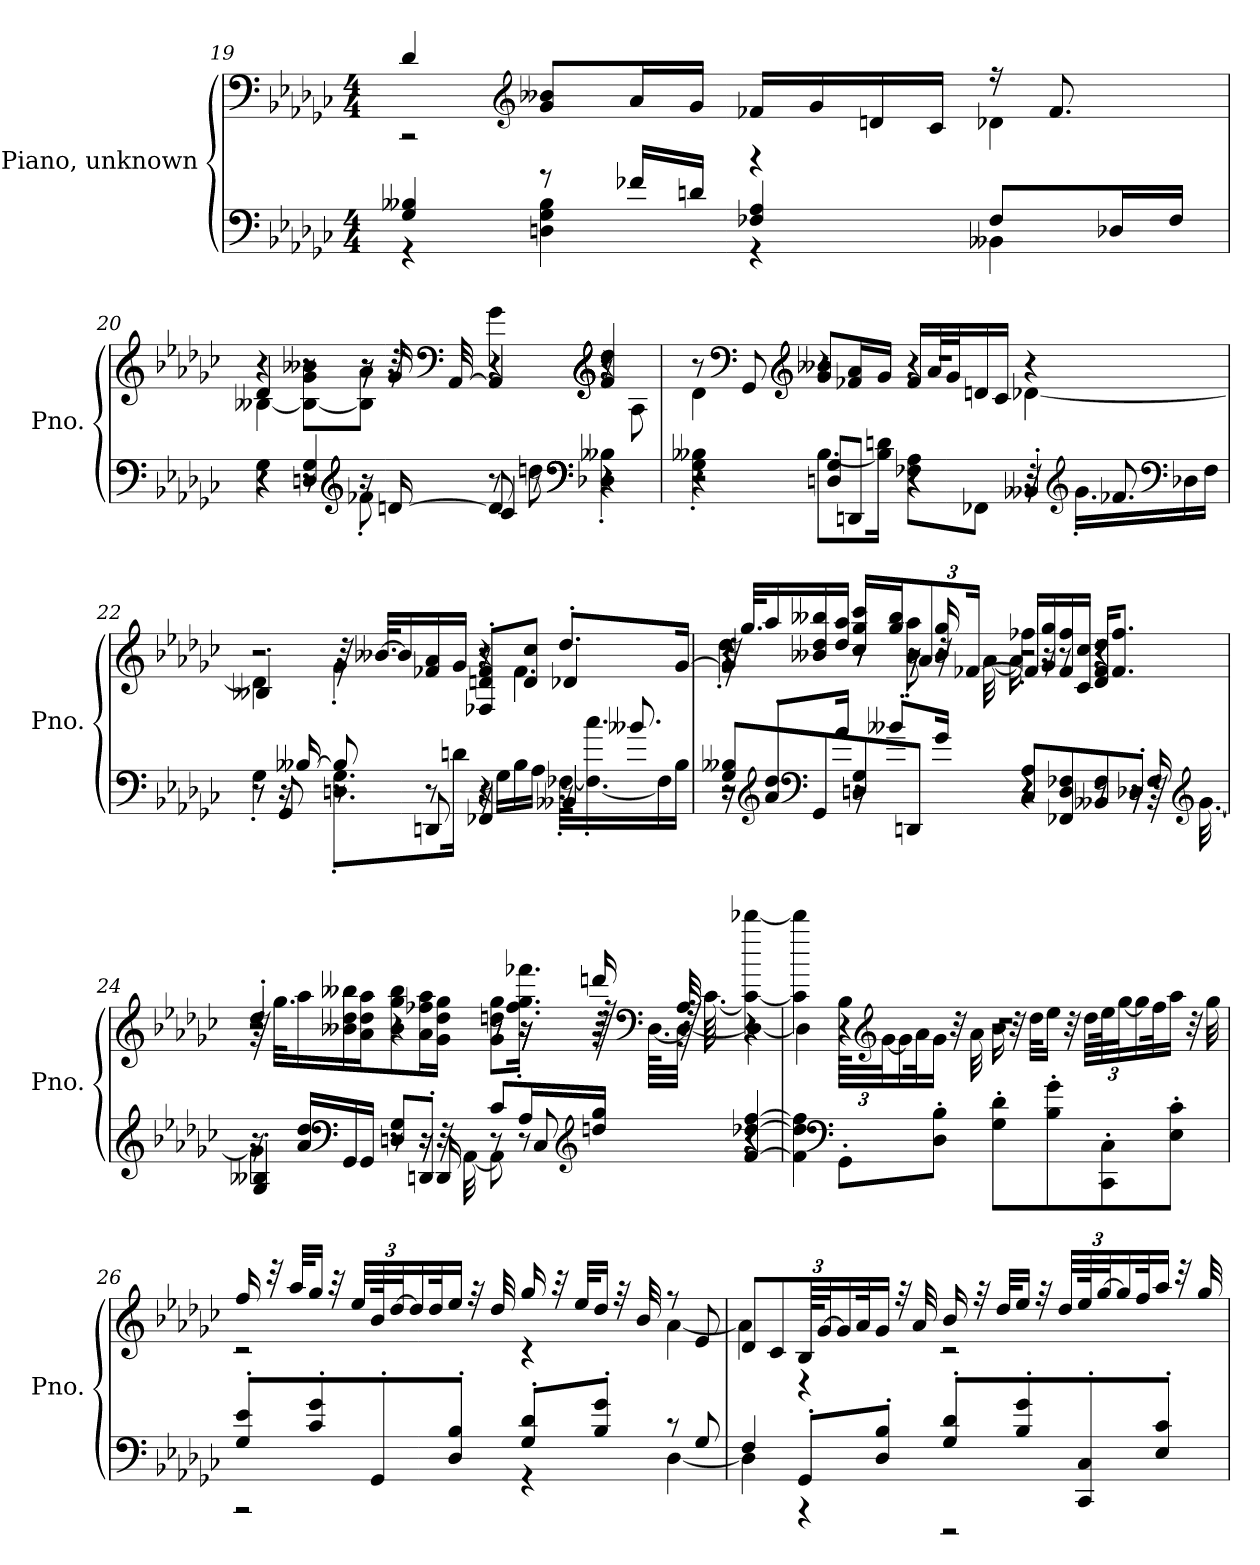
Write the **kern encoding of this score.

**kern	**kern
*part1	*part1
*staff2	*staff1
*I"Piano, unknown	*
*I'Pno.	*
*clefF4	*clefF4
*k[b-e-a-d-g-c-]	*k[b-e-a-d-g-c-]
*M4/4	*M4/4
=19	=19
*^	*^
4G-/ 4B--X/	4r	4d-/	2r
*	*	*clefG2	*
8r	4Dn\ 4G-\ 4B--\	8g-/ 8b--X/L	.
16f-X/LL	.	16a-/L	.
16dn/JJ	.	16g-/JJ	.
4F-X/ 4A-/	4r	16f-X/LL	4r
.	.	16g-/	.
.	.	16dn/	.
.	.	16c-/JJ	.
8F-/L	4BB--X\	16r	4d-X\
.	.	8.f-/	.
16D-X/L	.	.	.
16F-/JJ	.	.	.
!!LO:LB:g=z
=20	=20	=20	=20
*	*^	*	*^
4r	4G-\	4r	4d-/	[4B--X\	4r
8r	8r	4Dn/ 4G-/	8r	8B--\_ 8g-\ 8b--X\L	8r
*clefG2	*	*	*	*	*
16r	8f-X'\	.	16r	8B--\] 8a-\J	16r
[16dn/	.	.	16g-/	.	32r
*	*	*	*clefF4	*	*
.	.	.	.	.	[32AA-/
8d/]	8r	4c-/	4r	4g-\	4AA-/]
8r	8ddn\	.	.	.	.
*clefF4	*	*	*clefG2	*	*
4r	4D-X\' 4B--X\'	4r	4f/ 4dd-/	8r	4r
.	.	.	.	8A-\	.
!!LO:LB:g=z	!!	!!
=21	=21	=21	=21	=21	=21
2r	4G-\' 4B--X\'	4r	1r	4d-\	8r
*	*	*	*clefF4	*	*
.	.	.	.	.	8GG-/
*	*	*	*clefG2	*	*
.	[8.B--\L	8Dn/ 8G-/L	.	4r	8g-/ 8b--X/L
.	.	8DDn/J	.	.	16f-X/ 16a-/L
.	16B--\] 16dn\Jk	.	.	.	16g-/JJ
4r	8F-X\ 8A-\L	4r	.	4r	16f-/LL
.	.	.	.	.	32a-/L
.	.	.	.	.	32g-/J
.	8FF-X\J	.	.	.	16dn/
.	.	.	.	.	16c-/JJ
16r	32r	4BB--X'/	.	[4d-X\	4r
*clefG2	*	*	*	*	*
.	16.g-'\LL	.	.	.	.
8.f-X/	.	.	.	.	.
*clefF4	*	*	*	*	*
.	16D-X\	.	.	.	.
.	16F-\JJ	.	.	.	.
!!LO:LB:g=z	!!	!!
=22	=22	=22	=22	=22	=22
8r	4G-'\	8r	2r	4d-\]	4B--X'/
16r	.	8GG-/	.	.	.
[16B--X/	.	.	.	.	.
8B--/]	8.Dn\' 8.G-\'L	8r	.	4g-'\	64r
.	.	.	.	.	[32.b--X/KLL
.	.	.	.	.	16b--/]
8r	.	8DDn/	.	.	16f-X/ 16a-/
.	16dn\Jk	.	.	.	16g-/JJ
4r	16r	4FF-X/	4r	8r	8F-X/' 8dn/' 8f-/'L
.	16G-\LL	.	.	.	.
.	16B--\	.	.	4.f-\	8d/ 8cc-/J
.	16A-\JJ	.	.	.	.
16r	[32F-X'\KLL	4BB--X/	8.dd-'/L	.	4d-X/
.	16.F-\_' 16.cc-\'	.	.	.	.
8.b--X/	.	.	.	.	.
.	16F-\]	.	.	.	.
.	16B--\JJ	.	[16g-/Jk	.	.
!!LO:LB:g=z
=23	=23	=23	=23	=23	=23
*	*	*	*	*	*^
16r	2r	8G-/ 8B--X/L	4g-/]	4dd-'\	64r	4r
.	.	.	.	.	32.gg-/KLL	.
*clefG2	*	*	*	*	*	*
8a-/' 8dd-/'L	.	.	.	.	16aa-/	.
*clefF4	*	*	*	*	*	*
.	.	8GG-/	.	.	16b--X/ 16dd-/ 16bb--X/	.
16a-/Jk	.	.	.	.	16dd-/ 16aa-/JJ	.
16r	.	8Dn/ 8G-/	8r	8r	16cc-/ 16gg-/ 16ccc-/LL	8r
8b--X'/L	.	.	.	.	16gg-/ 16bb--/J	.
*	*	*	*	*	*Xbrackettup	*
.	.	8DDn/J	16r	8b--\' 8aa-\'	12a-/	16r
16g-/Jk	.	.	16b--/ 16gg-/	.	.	32r
.	.	.	.	.	[24f-X/Jk	.
.	.	.	.	.	.	[32a-\
8C-/ 8A-/L	4r	4r	2r	4ff-X'\	16f-/LL]	16a-\]
.	.	.	.	.	16g-/ 16gg-/	16r
8FF-X/ 8D/ 8F-X/	.	.	.	.	16f-/ 16ff-/	8r
.	.	.	.	.	16c-/ 16cc-/JJ	.
8BB--X/ 8F-/	8r	8r	.	4r	16d-/ 16f-/ 16dd-/KL	4r
.	.	.	.	.	8.f-/ 8.ff-/J	.
8D-X'/J	16r	16r	.	.	.	.
.	64r	16F-/	.	.	.	.
*clefG2	*	*	*	*	*	*
.	[32.g-\	.	.	.	.	.
!!LO:LB:g=z	!!	!!	!!
=24	=24	=24	=24	=24	=24	=24
16r	4g-\]	4G-/' 4B--X/'	4dd-'/	64r	2r	2r
.	.	.	.	32.gg-\KLL	.	.
16a-/ 16dd-/LL	.	.	.	16aa-\	.	.
*clefF4	*	*	*	*	*	*
16GG-/	.	.	.	16b--X\ 16dd-\ 16bb--X\	.	.
16GG-/JJ	.	.	.	16a-\ 16dd-\ 16aa-\J	.	.
8Dn/ 8G-/L	8r	8r	4r	8b--\ 8gg-\ 8bb--\	.	.
8DDn'/J	16r	16r	.	16a-\ 16ff-X\ 16aa-\L	.	.
.	32r	16DD/	.	16g-\ 16dd-\ 16gg-\JJ	.	.
.	[32AA-\	.	.	.	.	.
8c-/L	8AA-\]	8r	8r	8g-\ 8ddn\ 8gg-\L	8r	8r
16A-/L	8r	8C-/	16r	16.ff-\' 16.gg-\' 16.fff-X\'Jk	16r	16r
*clefG2	*	*	*	*	*	*
16ddn/ 16gg-/JJ	.	.	16dddn/	.	32r	128r
*	*	*	*clefF4	*	*	*
.	.	.	.	.	.	[64.D-\KLLL
.	.	.	.	128r	32A-/	32D-\JJJ_
.	.	.	.	[64.c-\	.	.
[4f/ [4dd-X/ [4ff/	4r	4r	4r	4c-\_ [4ddd-X\	4r	4D-\_
*v	*v	*v	*	*	*	*
*	*	*	*v	*v
!!LO:PB:g=z
=25	=25	=25	=25
4f\] 4dd-\] 4ff\]	1r	4c-\] 4ddd-\]	4D-\]
*clefF4	*	*	*
8GG-'\L	.	96B-\KLLL	4r
*	*clefG2	*	*
.	.	[48g-\J	.
.	.	16g-\]	.
.	.	32a-\K	.
8D-\' 8B-\'J	.	16g-\JJ	.
.	.	32r	.
.	.	32a-\	.
8G-\' 8d-\'L	.	16b-\	2r
.	.	32r	.
.	.	32dd-\KLL	.
8B-\' 8g-\'	.	16ee-\JJ	.
.	.	32r	.
.	.	32dd-\LLL	.
8CC-\' 8C-\'	.	96ee-\K	.
.	.	[48gg-\J	.
.	.	16gg-\]	.
.	.	32ff\K	.
8E-\' 8c-\'J	.	16aa-\JJ	.
.	.	32r	.
.	.	32gg-\	.
*	*	*v	*v
!!LO:LB:g=z
=26	=26	=26
*^	*	*
8G-/' 8e-/'L	2r	16ff/	2r
.	.	32r	.
.	.	32aa-/KLL	.
8c-/' 8g-/'	.	16gg-/JJ	.
.	.	32r	.
.	.	32ee-/LLL	.
8GG-'/	.	96b-/K	.
.	.	[48dd-/J	.
.	.	16dd-/]	.
.	.	32dd-/K	.
8D-/' 8B-/'J	.	16ee-/JJ	.
.	.	32r	.
.	.	32dd-/	.
8G-/' 8d-/'L	4r	16gg-/	4r
.	.	32r	.
.	.	32ee-/KLL	.
8B-/' 8g-/'J	.	16dd-/JJ	.
.	.	32r	.
.	.	32b-/	.
8r	[4D-\	8r	[4a-\
8G-/	.	8e-/	.
!!LO:LB:g=z	!!
=27	=27	=27	=27
4F/	4D-\]	8d-/L	4a-\]
.	.	8c-/	.
8GG-'/L	4r	96B-/KLL	4r
.	.	[48g-/J	.
.	.	16g-/]	.
.	.	32a-/K	.
8D-/' 8B-/'J	.	16g-/JJ	.
.	.	32r	.
.	.	32a-/	.
8G-/' 8d-/'L	2r	16b-/	2r
.	.	32r	.
.	.	32dd-/KLL	.
8B-/' 8g-/'	.	16ee-/JJ	.
.	.	32r	.
.	.	32dd-/LLL	.
8CC-/' 8C-/'	.	96ee-/K	.
.	.	[48gg-/J	.
.	.	16gg-/]	.
.	.	32ff/K	.
8E-/' 8c-/'J	.	16aa-/JJ	.
.	.	32r	.
.	.	32gg-/	.
*v	*v	*	*
*	*v	*v
=	=
*-	*-
